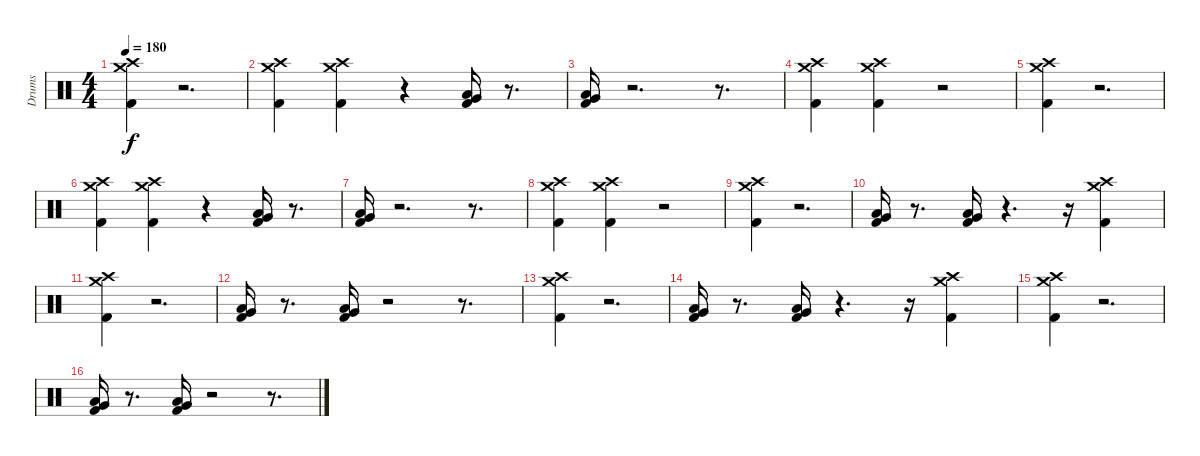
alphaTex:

\track ("Drums" "Drums") {instrument percussion}
\staff {score}
\articulation defaults
\ts (4 4)
\tempo 180
\clef neutral
\ks c
("Kick (hit) 2" "Crash high (hit)" "Crash medium (hit)").4{dy f} r.2{d} |
("Kick (hit) 2" "Crash high (hit)" "Crash medium (hit)").4 ("Kick (hit) 2" "Crash high (hit)" "Crash medium (hit)").4 r.4 ("Kick (hit) 2" "Low Floor Tom (hit)" "Very Low Tom (hit)").16 r.8{d} |
("Kick (hit) 2" "Low Floor Tom (hit)" "Very Low Tom (hit)").16 r.2{d} r.8{d} |
("Kick (hit) 2" "Crash high (hit)" "Crash medium (hit)").4 ("Kick (hit) 2" "Crash high (hit)" "Crash medium (hit)").4 r.2 |
("Kick (hit) 2" "Crash high (hit)" "Crash medium (hit)").4 r.2{d} |
("Kick (hit) 2" "Crash high (hit)" "Crash medium (hit)").4 ("Kick (hit) 2" "Crash high (hit)" "Crash medium (hit)").4 r.4 ("Kick (hit) 2" "Low Floor Tom (hit)" "Very Low Tom (hit)").16 r.8{d} |
("Kick (hit) 2" "Low Floor Tom (hit)" "Very Low Tom (hit)").16 r.2{d} r.8{d} |
("Kick (hit) 2" "Crash high (hit)" "Crash medium (hit)").4 ("Kick (hit) 2" "Crash high (hit)" "Crash medium (hit)").4 r.2 |
("Kick (hit) 2" "Crash high (hit)" "Crash medium (hit)").4 r.2{d} |
("Kick (hit) 2" "Low Floor Tom (hit)" "Very Low Tom (hit)").16 r.8{d} ("Kick (hit) 2" "Low Floor Tom (hit)" "Very Low Tom (hit)").16 r.4{d} r.16 ("Kick (hit) 2" "Crash high (hit)" "Crash medium (hit)").4 |
("Kick (hit) 2" "Crash high (hit)" "Crash medium (hit)").4 r.2{d} |
("Kick (hit) 2" "Low Floor Tom (hit)" "Very Low Tom (hit)").16 r.8{d} ("Kick (hit) 2" "Low Floor Tom (hit)" "Very Low Tom (hit)").16 r.2 r.8{d} |
("Kick (hit) 2" "Crash high (hit)" "Crash medium (hit)").4 r.2{d} |
("Kick (hit) 2" "Low Floor Tom (hit)" "Very Low Tom (hit)").16 r.8{d} ("Kick (hit) 2" "Low Floor Tom (hit)" "Very Low Tom (hit)").16 r.4{d} r.16 ("Kick (hit) 2" "Crash high (hit)" "Crash medium (hit)").4 |
("Kick (hit) 2" "Crash high (hit)" "Crash medium (hit)").4 r.2{d} |
("Kick (hit) 2" "Low Floor Tom (hit)" "Very Low Tom (hit)").16 r.8{d} ("Kick (hit) 2" "Low Floor Tom (hit)" "Very Low Tom (hit)").16 r.2 r.8{d}
